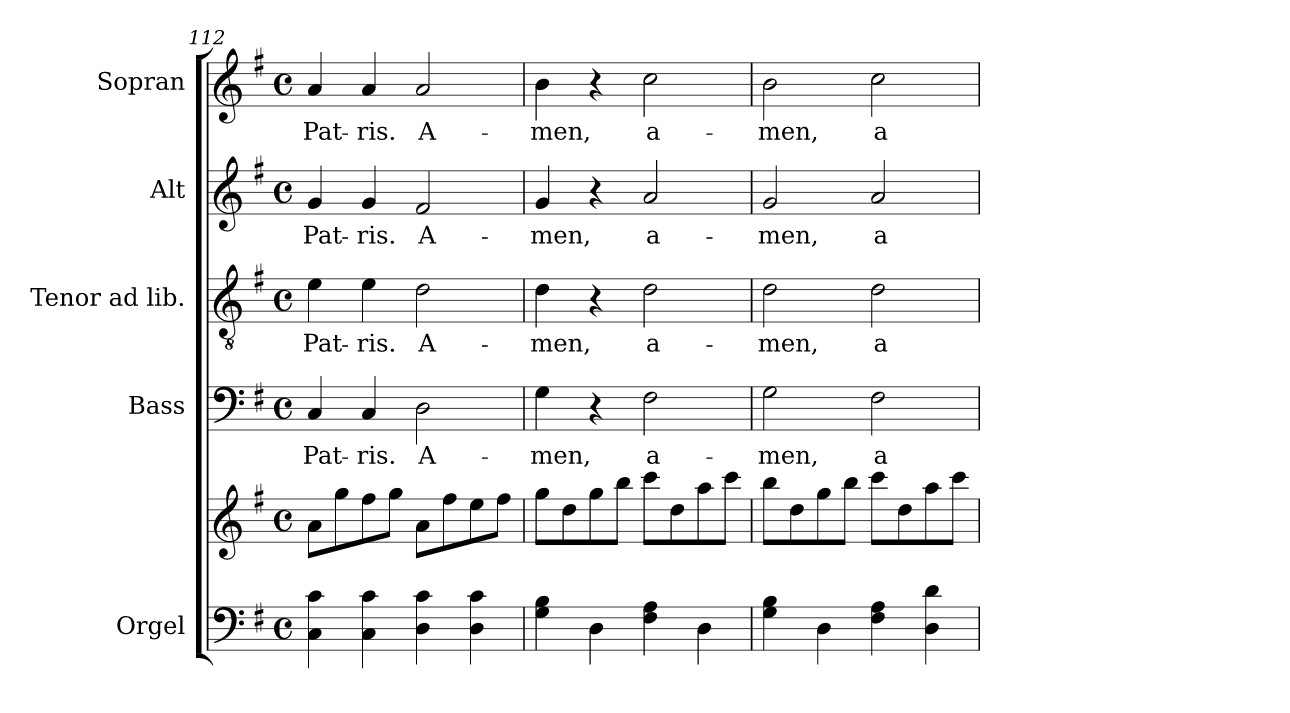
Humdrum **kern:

**kern	**kern	**kern	**text	**kern	**text	**kern	**text	**kern	**text
*part5	*part5	*part4	*part4	*part3	*part3	*part2	*part2	*part1	*part1
*staff6	*staff5	*staff4	*staff4	*staff3	*staff3	*staff2	*staff2	*staff1	*staff1
*I"Orgel	*	*I"Bass	*	*I"Tenor ad lib.	*	*I"Alt	*	*I"Sopran	*
*I'Org.	*	*I'B.	*	*I'T.	*	*I'A.	*	*I'S.	*
*clefF4	*clefG2	*clefF4	*	*clefGv2	*	*clefG2	*	*clefG2	*
*k[f#]	*k[f#]	*k[f#]	*	*k[f#]	*	*k[f#]	*	*k[f#]	*
*G:	*G:	*G:	*	*G:	*	*G:	*	*G:	*
*M4/4	*M4/4	*M4/4	*	*M4/4	*	*M4/4	*	*M4/4	*
*met(c)	*met(c)	*met(c)	*	*met(c)	*	*met(c)	*	*met(c)	*
=112	=112	=112	=112	=112	=112	=112	=112	=112	=112
!	!	!	!LO:LY:b	!	!LO:LY:b	!	!LO:LY:b	!	!LO:LY:b
4C\ 4c\	8a\L	4C/	Pat-	4e\	Pat-	4g/	Pat-	4a/	Pat-
.	8gg\	.	.	.	.	.	.	.	.
!	!	!	!LO:LY:b	!	!LO:LY:b	!	!LO:LY:b	!	!LO:LY:b
4C\ 4c\	8ff#\	4C/	-ris.	4e\	-ris.	4g/	-ris.	4a/	-ris.
.	8gg\J	.	.	.	.	.	.	.	.
!	!	!	!LO:LY:b	!	!LO:LY:b	!	!LO:LY:b	!	!LO:LY:b
4D\ 4c\	8a\L	2D\	A-	2d\	A-	2f#/	A-	2a/	A-
.	8ff#\	.	.	.	.	.	.	.	.
4D\ 4c\	8ee\	.	.	.	.	.	.	.	.
.	8ff#\J	.	.	.	.	.	.	.	.
=113	=113	=113	=113	=113	=113	=113	=113	=113	=113
!	!	!	!LO:LY:b	!	!LO:LY:b	!	!LO:LY:b	!	!LO:LY:b
4G\ 4B\	8gg\L	4G\	-men,	4d\	-men,	4g/	-men,	4b\	-men,
.	8dd\	.	.	.	.	.	.	.	.
4D\	8gg\	4r	.	4r	.	4r	.	4r	.
.	8bb\J	.	.	.	.	.	.	.	.
!	!	!	!LO:LY:b	!	!LO:LY:b	!	!LO:LY:b	!	!LO:LY:b
4F#\ 4A\	8ccc\L	2F#\	a-	2d\	a-	2a/	a-	2cc\	a-
.	8dd\	.	.	.	.	.	.	.	.
4D\	8aa\	.	.	.	.	.	.	.	.
.	8ccc\J	.	.	.	.	.	.	.	.
=114	=114	=114	=114	=114	=114	=114	=114	=114	=114
!	!	!	!LO:LY:b	!	!LO:LY:b	!	!LO:LY:b	!	!LO:LY:b
4G\ 4B\	8bb\L	2G\	-men,	2d\	-men,	2g/	-men,	2b\	-men,
.	8dd\	.	.	.	.	.	.	.	.
4D\	8gg\	.	.	.	.	.	.	.	.
.	8bb\J	.	.	.	.	.	.	.	.
!	!	!	!LO:LY:b	!	!LO:LY:b	!	!LO:LY:b	!	!LO:LY:b
4F#\ 4A\	8ccc\L	2F#\	a-	2d\	a-	2a/	a-	2cc\	a-
.	8dd\	.	.	.	.	.	.	.	.
4D\ 4d\	8aa\	.	.	.	.	.	.	.	.
.	8ccc\J	.	.	.	.	.	.	.	.
=	=	=	=	=	=	=	=	=	=
*-	*-	*-	*-	*-	*-	*-	*-	*-	*-
